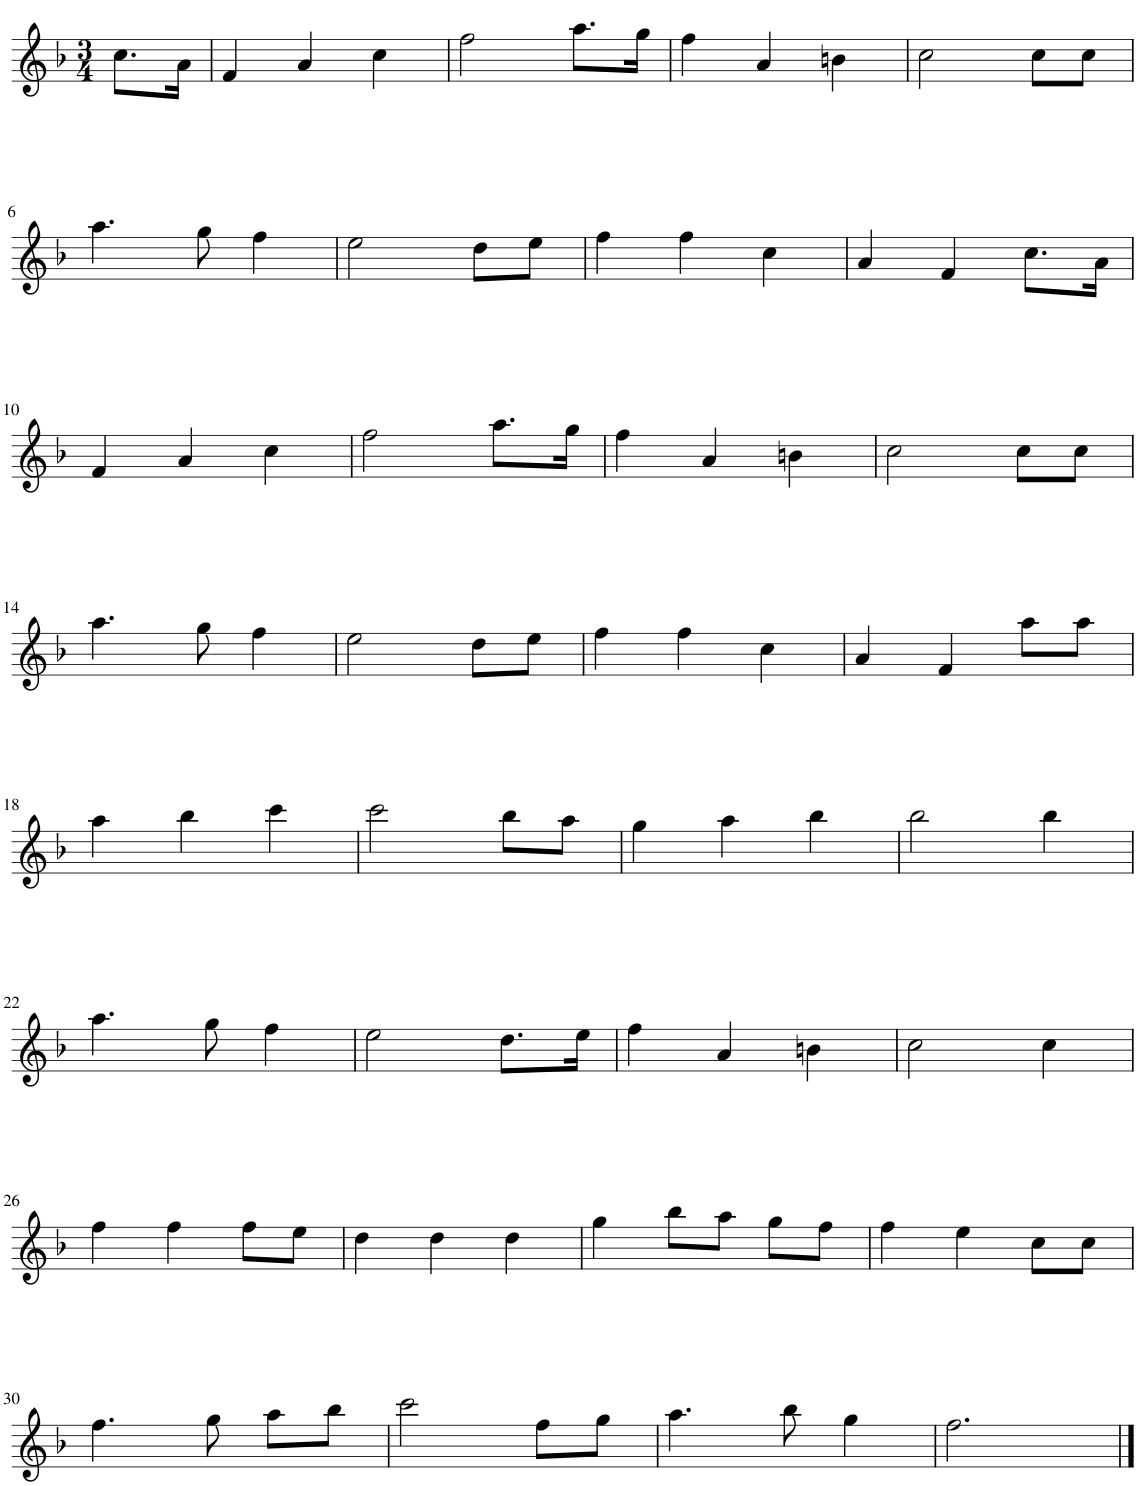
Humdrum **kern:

**kern
*part1
*staff1
*I"Flute, Flute
*clefG2
*k[b-]
*M3/4
=1
8.cc\L
16a\Jk
=2
4f/
4a/
4cc\
=3
2ff\
8.aa\L
16gg\Jk
=4
4ff\
4a/
4bn\
=5
2cc\
8cc\L
8cc\J
!!LO:LB:g=z
=6
4.aa\
8gg\
4ff\
=7
2ee\
8dd\L
8ee\J
=8
4ff\
4ff\
4cc\
=9
4a/
4f/
8.cc\L
16a\Jk
!!LO:LB:g=z
=10
4f/
4a/
4cc\
=11
2ff\
8.aa\L
16gg\Jk
=12
4ff\
4a/
4bn\
=13
2cc\
8cc\L
8cc\J
!!LO:LB:g=z
=14
4.aa\
8gg\
4ff\
=15
2ee\
8dd\L
8ee\J
=16
4ff\
4ff\
4cc\
=17
4a/
4f/
8aa\L
8aa\J
!!LO:LB:g=z
=18
4aa\
4bb-\
4ccc\
=19
2ccc\
8bb-\L
8aa\J
=20
4gg\
4aa\
4bb-\
=21
2bb-\
4bb-\
!!LO:LB:g=z
=22
4.aa\
8gg\
4ff\
=23
2ee\
8.dd\L
16ee\Jk
=24
4ff\
4a/
4bn\
=25
2cc\
4cc\
!!LO:LB:g=z
=26
4ff\
4ff\
8ff\L
8ee\J
=27
4dd\
4dd\
4dd\
=28
4gg\
8bb-\L
8aa\J
8gg\L
8ff\J
=29
4ff\
4ee\
8cc\L
8cc\J
!!LO:LB:g=z
=30
4.ff\
8gg\
8aa\L
8bb-\J
=31
2ccc\
8ff\L
8gg\J
=32
4.aa\
8bb-\
4gg\
=33
2.ff\
==
*-
